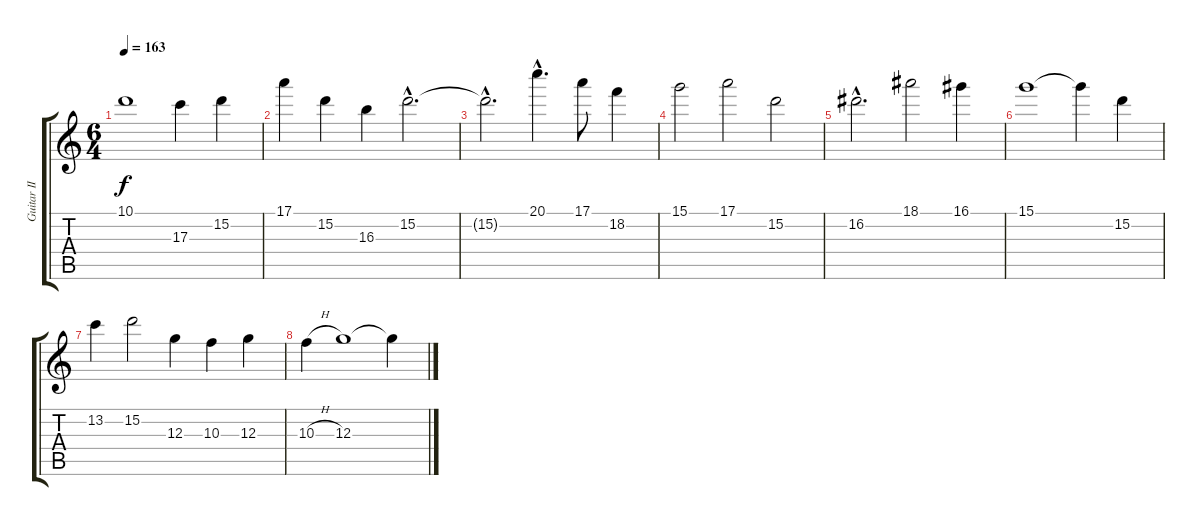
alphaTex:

\track ("Guitar II" "Guitar II") {instrument distortionguitar}
\staff {score tabs}
\tuning (E4 B3 G3 D3 A2 D2) {hide}
\ts (6 4)
\tempo 163
\clef g2
\ks c
10.1{t}.1{dy f} 17.3.4 15.2.4 |
17.1.4 15.2.4 16.3.4 15.2{hac}.2{d} |
15.2{hac t}.2{d} 20.1{hac}.4{d} 17.1.8 18.2.4 |
15.1.2 17.1.2 15.2.2 |
16.2{hac}.2{d} 18.1.2 16.1.4 |
15.1.1 15.1{t}.4 15.2.4 |
13.2.4 15.2.2 12.3.4 10.3.4 12.3.4 |
10.3{h}.4 12.3.1 12.3{t}.4
